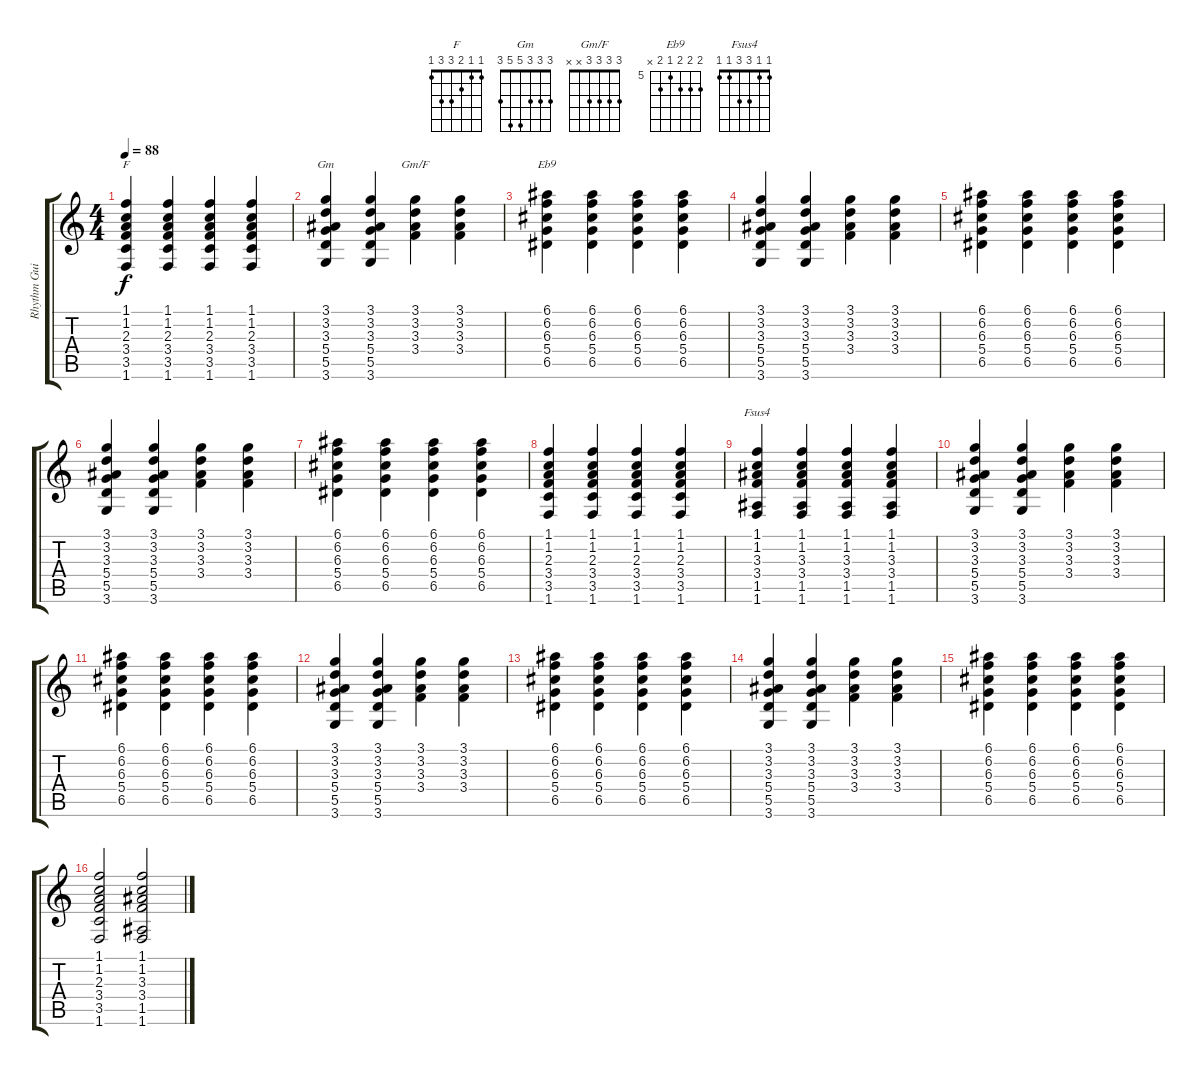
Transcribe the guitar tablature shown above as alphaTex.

\track ("Rhythm Guitar" "Rhythm Gui") {instrument acousticguitarsteel}
\staff {score tabs}
\tuning (E4 B3 G3 D3 A2 E2) {hide}
\chord ("F" 1 1 2 3 3 1)
\chord ("Gm" 3 3 3 5 5 3)
\chord ("Gm/F" 3 3 3 3 x x)
\chord ("Eb9" 6 6 6 5 6 x) {firstfret 5}
\chord ("Fsus4" 1 1 3 3 1 1)
\ts (4 4)
\tempo 88
\clef g2
\ks c
(1.1 1.2 2.3 3.4 3.5 1.6).4{ch "F" dy f instrument acousticguitarsteel} (1.1 1.2 2.3 3.4 3.5 1.6).4 (1.1 1.2 2.3 3.4 3.5 1.6).4 (1.1 1.2 2.3 3.4 3.5 1.6).4 |
(3.1 3.2 3.3 5.4 5.5 3.6).4{ch "Gm"} (3.1 3.2 3.3 5.4 5.5 3.6).4 (3.1 3.2 3.3 3.4).4{ch "Gm/F"} (3.1 3.2 3.3 3.4).4 |
(6.1 6.2 6.3 5.4 6.5).4{ch "Eb9"} (6.1 6.2 6.3 5.4 6.5).4 (6.1 6.2 6.3 5.4 6.5).4 (6.1 6.2 6.3 5.4 6.5).4 |
(3.1 3.2 3.3 5.4 5.5 3.6).4 (3.1 3.2 3.3 5.4 5.5 3.6).4 (3.1 3.2 3.3 3.4).4 (3.1 3.2 3.3 3.4).4 |
(6.1 6.2 6.3 5.4 6.5).4 (6.1 6.2 6.3 5.4 6.5).4 (6.1 6.2 6.3 5.4 6.5).4 (6.1 6.2 6.3 5.4 6.5).4 |
(3.1 3.2 3.3 5.4 5.5 3.6).4 (3.1 3.2 3.3 5.4 5.5 3.6).4 (3.1 3.2 3.3 3.4).4 (3.1 3.2 3.3 3.4).4 |
(6.1 6.2 6.3 5.4 6.5).4 (6.1 6.2 6.3 5.4 6.5).4 (6.1 6.2 6.3 5.4 6.5).4 (6.1 6.2 6.3 5.4 6.5).4 |
(1.1 1.2 2.3 3.4 3.5 1.6).4 (1.1 1.2 2.3 3.4 3.5 1.6).4 (1.1 1.2 2.3 3.4 3.5 1.6).4 (1.1 1.2 2.3 3.4 3.5 1.6).4 |
(1.1 1.2 3.3 3.4 1.5 1.6).4{ch "Fsus4"} (1.1 1.2 3.3 3.4 1.5 1.6).4 (1.1 1.2 3.3 3.4 1.5 1.6).4 (1.1 1.2 3.3 3.4 1.5 1.6).4 |
(3.1 3.2 3.3 5.4 5.5 3.6).4 (3.1 3.2 3.3 5.4 5.5 3.6).4 (3.1 3.2 3.3 3.4).4 (3.1 3.2 3.3 3.4).4 |
(6.1 6.2 6.3 5.4 6.5).4 (6.1 6.2 6.3 5.4 6.5).4 (6.1 6.2 6.3 5.4 6.5).4 (6.1 6.2 6.3 5.4 6.5).4 |
(3.1 3.2 3.3 5.4 5.5 3.6).4 (3.1 3.2 3.3 5.4 5.5 3.6).4 (3.1 3.2 3.3 3.4).4 (3.1 3.2 3.3 3.4).4 |
(6.1 6.2 6.3 5.4 6.5).4 (6.1 6.2 6.3 5.4 6.5).4 (6.1 6.2 6.3 5.4 6.5).4 (6.1 6.2 6.3 5.4 6.5).4 |
(3.1 3.2 3.3 5.4 5.5 3.6).4 (3.1 3.2 3.3 5.4 5.5 3.6).4 (3.1 3.2 3.3 3.4).4 (3.1 3.2 3.3 3.4).4 |
(6.1 6.2 6.3 5.4 6.5).4 (6.1 6.2 6.3 5.4 6.5).4 (6.1 6.2 6.3 5.4 6.5).4 (6.1 6.2 6.3 5.4 6.5).4 |
(1.1 1.2 2.3 3.4 3.5 1.6).2 (1.1 1.2 3.3 3.4 1.5 1.6).2
